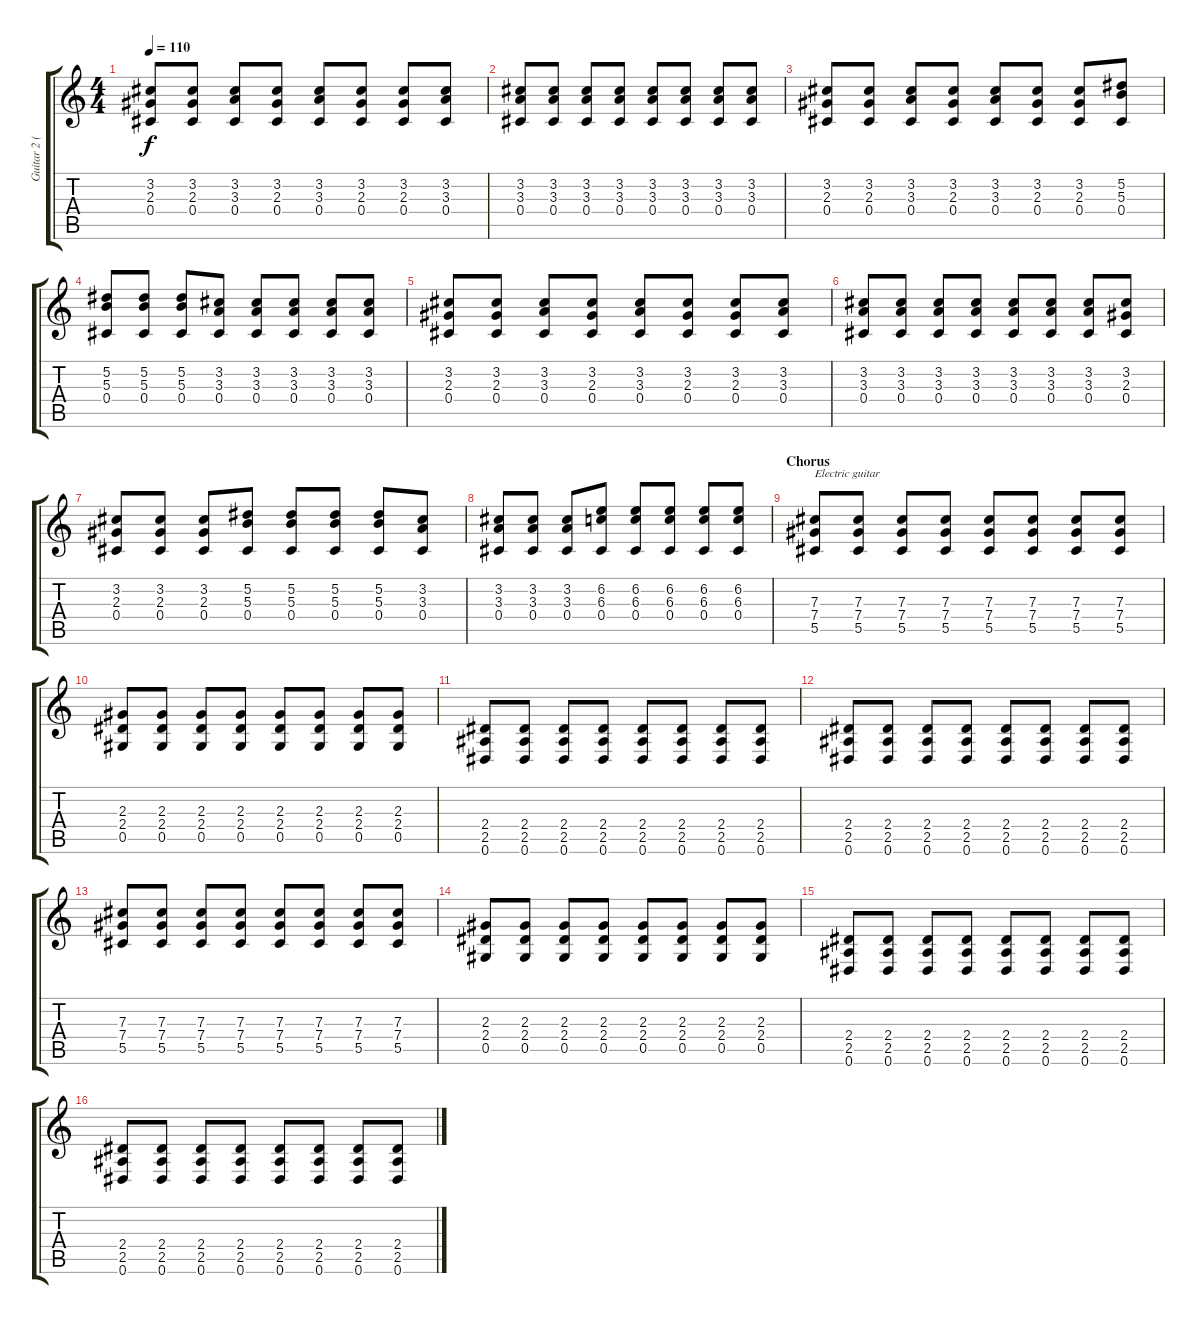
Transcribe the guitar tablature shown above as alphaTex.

\track ("Guitar 2 (Eb)" "Guitar 2 (") {instrument overdrivenguitar}
\staff {score tabs}
\tuning (Eb4 Bb3 Gb3 Db3 Ab2 Eb2) {hide}
\ts (4 4)
\tempo 110
\clef g2
\ks c
(3.2 2.3 0.4).8{dy f} (3.2 2.3 0.4).8 (3.2 3.3 0.4).8 (3.2 2.3 0.4).8 (3.2 3.3 0.4).8 (3.2 2.3 0.4).8 (3.2 2.3 0.4).8 (3.2 3.3 0.4).8 |
(3.2 3.3 0.4).8 (3.2 3.3 0.4).8 (3.2 3.3 0.4).8 (3.2 3.3 0.4).8 (3.2 3.3 0.4).8 (3.2 3.3 0.4).8 (3.2 3.3 0.4).8 (3.2 3.3 0.4).8 |
(3.2 2.3 0.4).8 (3.2 2.3 0.4).8 (3.2 3.3 0.4).8 (3.2 2.3 0.4).8 (3.2 3.3 0.4).8 (3.2 2.3 0.4).8 (3.2 2.3 0.4).8 (5.2 5.3 0.4).8 |
(5.2 5.3 0.4).8 (5.2 5.3 0.4).8 (5.2 5.3 0.4).8 (3.2 3.3 0.4).8 (3.2 3.3 0.4).8 (3.2 3.3 0.4).8 (3.2 3.3 0.4).8 (3.2 3.3 0.4).8 |
(3.2 2.3 0.4).8 (3.2 2.3 0.4).8 (3.2 3.3 0.4).8 (3.2 2.3 0.4).8 (3.2 3.3 0.4).8 (3.2 2.3 0.4).8 (3.2 2.3 0.4).8 (3.2 3.3 0.4).8 |
(3.2 3.3 0.4).8 (3.2 3.3 0.4).8 (3.2 3.3 0.4).8 (3.2 3.3 0.4).8 (3.2 3.3 0.4).8 (3.2 3.3 0.4).8 (3.2 3.3 0.4).8 (3.2 2.3 0.4).8 |
(3.2 2.3 0.4).8 (3.2 2.3 0.4).8 (3.2 2.3 0.4).8 (5.2 5.3 0.4).8 (5.2 5.3 0.4).8 (5.2 5.3 0.4).8 (5.2 5.3 0.4).8 (3.2 3.3 0.4).8 |
(3.2 3.3 0.4).8 (3.2 3.3 0.4).8 (3.2 3.3 0.4).8 (6.2 6.3 0.4).8 (6.2 6.3 0.4).8 (6.2 6.3 0.4).8 (6.2 6.3 0.4).8 (6.2 6.3 0.4).8 |
\section ("" "Chorus")
(7.3 7.4 5.5).8{txt "Electric guitar" volume 10 instrument overdrivenguitar} (7.3 7.4 5.5).8 (7.3 7.4 5.5).8 (7.3 7.4 5.5).8 (7.3 7.4 5.5).8 (7.3 7.4 5.5).8 (7.3 7.4 5.5).8 (7.3 7.4 5.5).8 |
(2.3 2.4 0.5).8 (2.3 2.4 0.5).8 (2.3 2.4 0.5).8 (2.3 2.4 0.5).8 (2.3 2.4 0.5).8 (2.3 2.4 0.5).8 (2.3 2.4 0.5).8 (2.3 2.4 0.5).8 |
(2.4 2.5 0.6).8 (2.4 2.5 0.6).8 (2.4 2.5 0.6).8 (2.4 2.5 0.6).8 (2.4 2.5 0.6).8 (2.4 2.5 0.6).8 (2.4 2.5 0.6).8 (2.4 2.5 0.6).8 |
(2.4 2.5 0.6).8 (2.4 2.5 0.6).8 (2.4 2.5 0.6).8 (2.4 2.5 0.6).8 (2.4 2.5 0.6).8 (2.4 2.5 0.6).8 (2.4 2.5 0.6).8 (2.4 2.5 0.6).8 |
(7.3 7.4 5.5).8 (7.3 7.4 5.5).8 (7.3 7.4 5.5).8 (7.3 7.4 5.5).8 (7.3 7.4 5.5).8 (7.3 7.4 5.5).8 (7.3 7.4 5.5).8 (7.3 7.4 5.5).8 |
(2.3 2.4 0.5).8 (2.3 2.4 0.5).8 (2.3 2.4 0.5).8 (2.3 2.4 0.5).8 (2.3 2.4 0.5).8 (2.3 2.4 0.5).8 (2.3 2.4 0.5).8 (2.3 2.4 0.5).8 |
(2.4 2.5 0.6).8 (2.4 2.5 0.6).8 (2.4 2.5 0.6).8 (2.4 2.5 0.6).8 (2.4 2.5 0.6).8 (2.4 2.5 0.6).8 (2.4 2.5 0.6).8 (2.4 2.5 0.6).8 |
(2.4 2.5 0.6).8 (2.4 2.5 0.6).8 (2.4 2.5 0.6).8 (2.4 2.5 0.6).8 (2.4 2.5 0.6).8 (2.4 2.5 0.6).8 (2.4 2.5 0.6).8 (2.4 2.5 0.6).8
